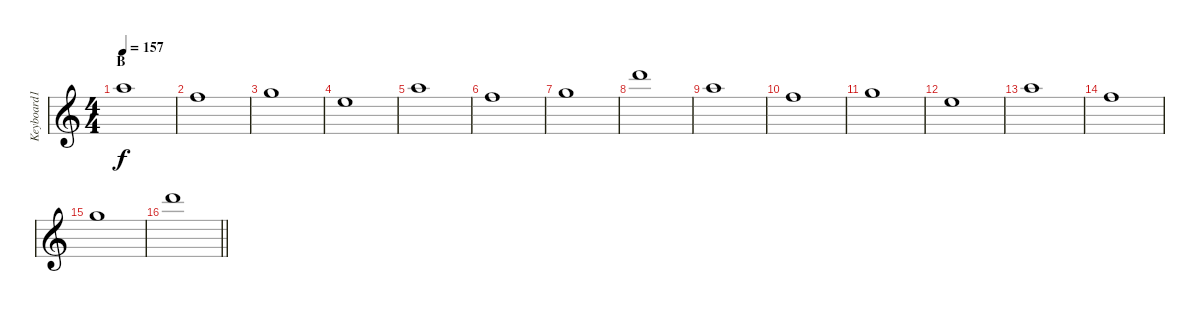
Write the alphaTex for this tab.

\track ("Keyboard1" "Keyboard1") {instrument pad4choir}
\staff {score}
\tuning (E4 B3 G3 D3 A2 E2) {hide}
\ts (4 4)
\section ("" "B")
\tempo 157
\clef g2
\ks c
17.1.1{dy f} |
13.1.1 |
15.1.1 |
12.1.1 |
17.1.1 |
13.1.1 |
15.1.1 |
22.1.1 |
17.1.1 |
13.1.1 |
15.1.1 |
12.1.1 |
17.1.1 |
13.1.1 |
15.1.1 |
\barLineRight lightlight
22.1.1
